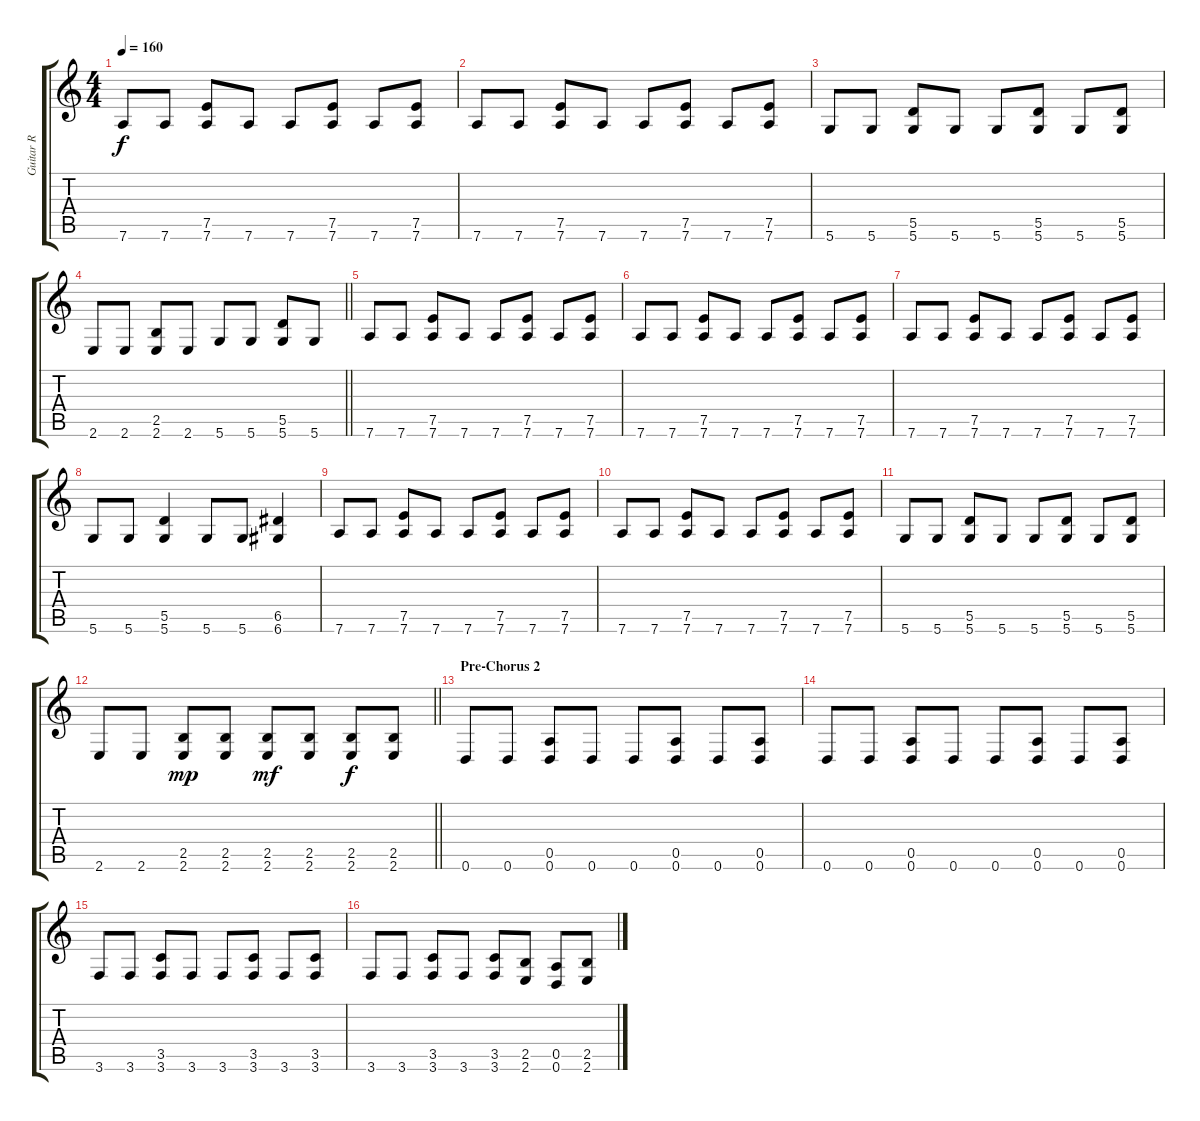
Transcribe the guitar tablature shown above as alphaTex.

\track ("Guitar R" "Guitar R") {instrument overdrivenguitar}
\staff {score tabs}
\tuning (E4 B3 G3 D3 A2 D2) {hide}
\ts (4 4)
\tempo 160
\clef g2
\ks c
7.6.8{dy f} 7.6.8 (7.5 7.6).8 7.6.8 7.6.8 (7.5 7.6).8 7.6.8 (7.5 7.6).8 |
7.6.8 7.6.8 (7.5 7.6).8 7.6.8 7.6.8 (7.5 7.6).8 7.6.8 (7.5 7.6).8 |
5.6.8 5.6.8 (5.5 5.6).8 5.6.8 5.6.8 (5.5 5.6).8 5.6.8 (5.5 5.6).8 |
\barLineRight lightlight
2.6.8 2.6.8 (2.5 2.6).8 2.6.8 5.6.8 5.6.8 (5.5 5.6).8 5.6.8 |
7.6.8 7.6.8 (7.5 7.6).8 7.6.8 7.6.8 (7.5 7.6).8 7.6.8 (7.5 7.6).8 |
7.6.8 7.6.8 (7.5 7.6).8 7.6.8 7.6.8 (7.5 7.6).8 7.6.8 (7.5 7.6).8 |
7.6.8 7.6.8 (7.5 7.6).8 7.6.8 7.6.8 (7.5 7.6).8 7.6.8 (7.5 7.6).8 |
5.6.8 5.6.8 (5.5 5.6).4 5.6.8 5.6.8 (6.5 6.6).4 |
7.6.8 7.6.8 (7.5 7.6).8 7.6.8 7.6.8 (7.5 7.6).8 7.6.8 (7.5 7.6).8 |
7.6.8 7.6.8 (7.5 7.6).8 7.6.8 7.6.8 (7.5 7.6).8 7.6.8 (7.5 7.6).8 |
5.6.8 5.6.8 (5.5 5.6).8 5.6.8 5.6.8 (5.5 5.6).8 5.6.8 (5.5 5.6).8 |
\barLineRight lightlight
2.6.8 2.6.8 (2.5 2.6).8{dy mp} (2.5 2.6).8 (2.5 2.6).8{dy mf} (2.5 2.6).8 (2.5 2.6).8{dy f} (2.5 2.6).8 |
\section ("" "Pre-Chorus 2")
0.6.8 0.6.8 (0.5 0.6).8 0.6.8 0.6.8 (0.5 0.6).8 0.6.8 (0.5 0.6).8 |
0.6.8 0.6.8 (0.5 0.6).8 0.6.8 0.6.8 (0.5 0.6).8 0.6.8 (0.5 0.6).8 |
3.6.8 3.6.8 (3.5 3.6).8 3.6.8 3.6.8 (3.5 3.6).8 3.6.8 (3.5 3.6).8 |
3.6.8 3.6.8 (3.5 3.6).8 3.6.8 (3.5 3.6).8 (2.5 2.6).8 (0.5 0.6).8 (2.5 2.6).8
